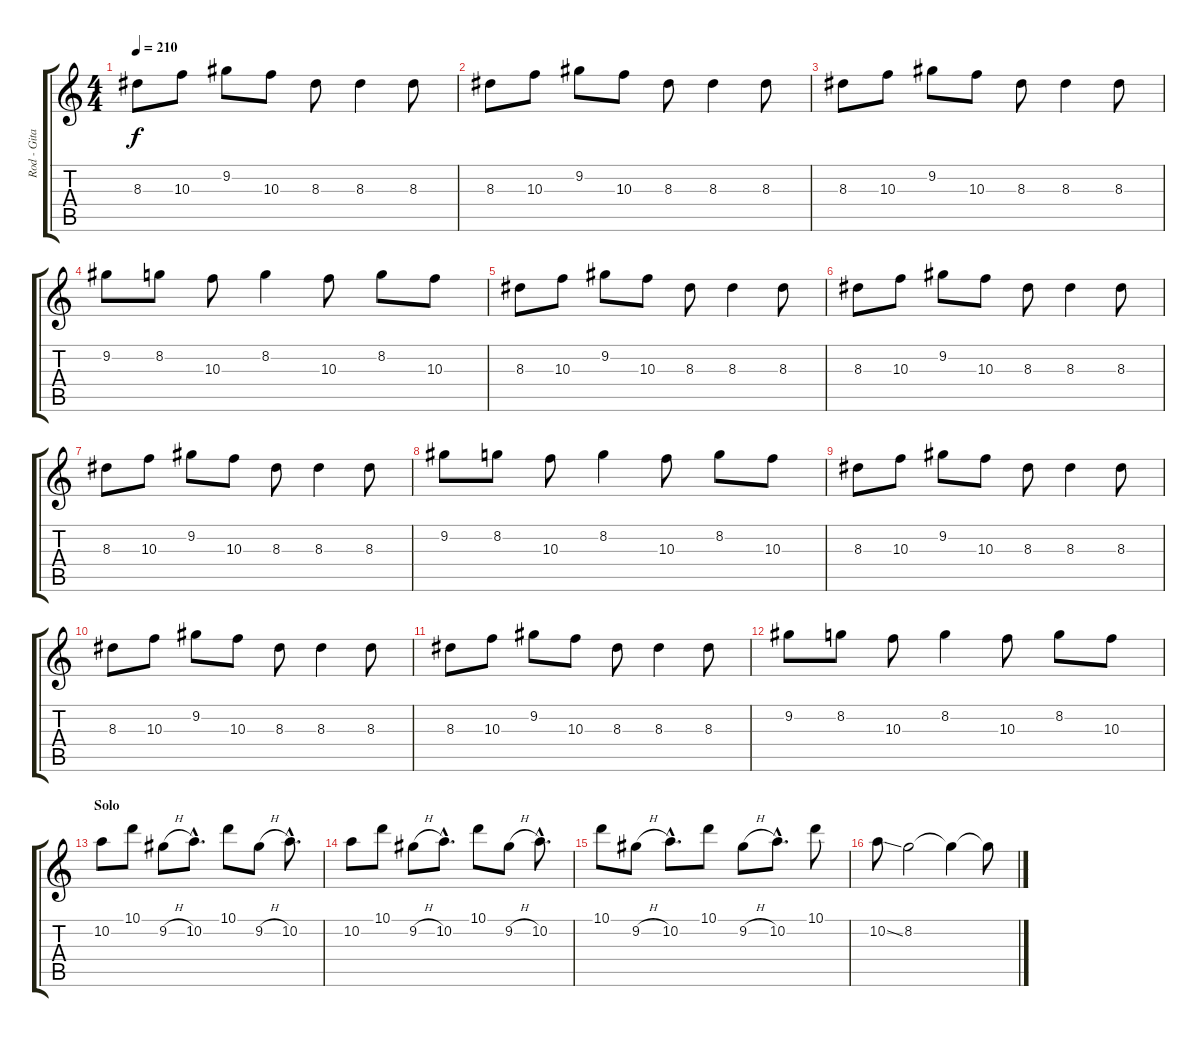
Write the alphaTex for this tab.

\track ("Rod - Gitarre 1" "Rod - Gita") {instrument distortionguitar}
\staff {score tabs}
\tuning (E4 B3 G3 D3 A2 E2) {hide}
\ts (4 4)
\tempo 210
\clef g2
\ks c
8.3.8{dy f} 10.3.8 9.2.8 10.3.8 8.3.8 8.3.4 8.3.8 |
8.3.8 10.3.8 9.2.8 10.3.8 8.3.8 8.3.4 8.3.8 |
8.3.8 10.3.8 9.2.8 10.3.8 8.3.8 8.3.4 8.3.8 |
9.2.8 8.2.8 10.3.8 8.2.4 10.3.8 8.2.8 10.3.8 |
8.3.8 10.3.8 9.2.8 10.3.8 8.3.8 8.3.4 8.3.8 |
8.3.8 10.3.8 9.2.8 10.3.8 8.3.8 8.3.4 8.3.8 |
8.3.8 10.3.8 9.2.8 10.3.8 8.3.8 8.3.4 8.3.8 |
9.2.8 8.2.8 10.3.8 8.2.4 10.3.8 8.2.8 10.3.8 |
8.3.8 10.3.8 9.2.8 10.3.8 8.3.8 8.3.4 8.3.8 |
8.3.8 10.3.8 9.2.8 10.3.8 8.3.8 8.3.4 8.3.8 |
8.3.8 10.3.8 9.2.8 10.3.8 8.3.8 8.3.4 8.3.8 |
9.2.8 8.2.8 10.3.8 8.2.4 10.3.8 8.2.8 10.3.8 |
\section ("" "Solo")
10.2.8 10.1.8 9.2{h}.8 10.2{hac}.8{d} 10.1.8 9.2{h}.8 10.2{hac}.8{d} |
10.2.8 10.1.8 9.2{h}.8 10.2{hac}.8{d} 10.1.8 9.2{h}.8 10.2{hac}.8{d} |
10.1.8 9.2{h}.8 10.2{hac}.8{d} 10.1.8 9.2{h}.8 10.2{hac}.8{d} 10.1.8 |
10.2{ss}.8 8.2.2 8.2{t}.4 8.2{t}.8
